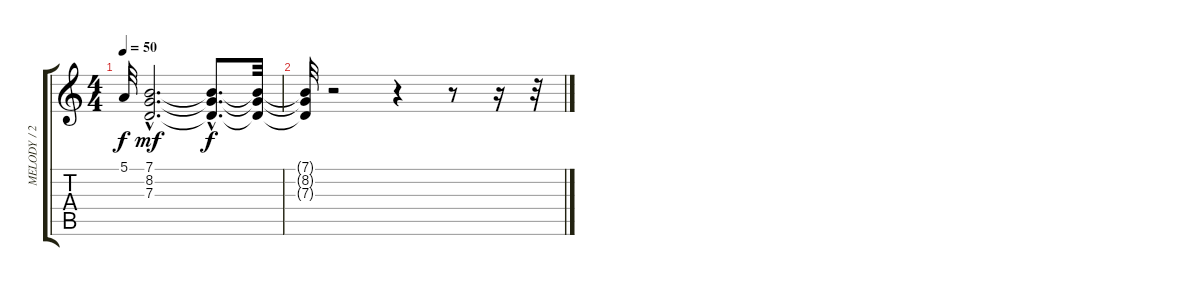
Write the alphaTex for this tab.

\track ("MELODY / 2 " "MELODY / 2") {instrument lead6voice}
\staff {score tabs}
\tuning (E4 B3 G3 D3 A2 E2) {hide}
\ts (4 4)
\tempo 50
\clef g2
\ks c
5.1{t}.32{dy f} (7.1{hac} 8.2{hac} 7.3{hac}).2{d dy mf} (7.1{hac t} 8.2{hac t} 7.3{hac t}).8{d dy f} (7.1{t} 8.2{t} 7.3{t}).32 |
(7.1{t} 8.2{t} 7.3{t}).32 r.2 r.4 r.8 r.16 r.32
